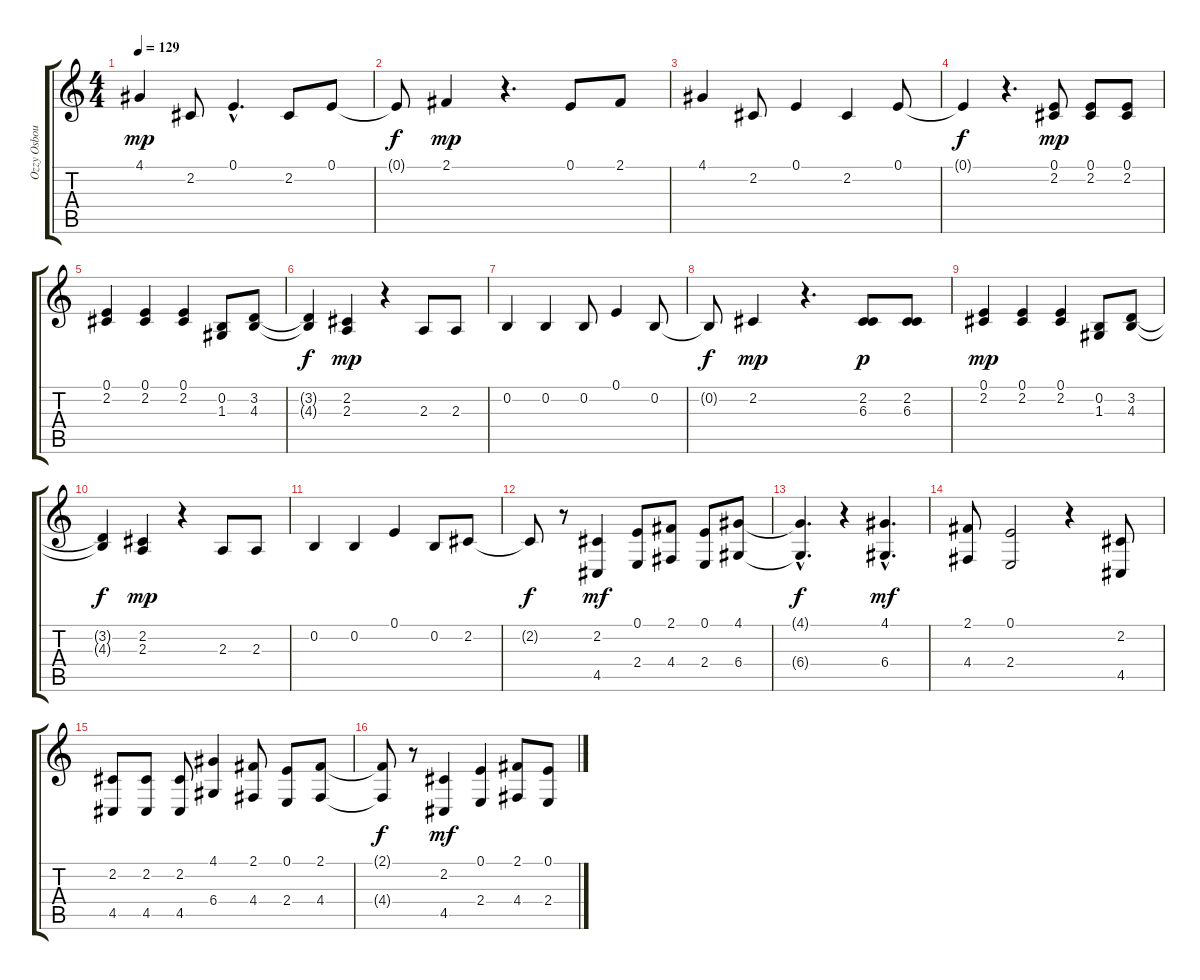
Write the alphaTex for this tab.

\track ("Ozzy Osbourne" "Ozzy Osbou") {instrument synthvoice}
\staff {score tabs}
\tuning (E4 B3 G3 D3 A2 E2) {hide}
\ts (4 4)
\tempo 129
\clef g2
\ks c
4.1.4{dy mp} 2.2.8 0.1{hac}.4{d} 2.2.8 0.1.8 |
0.1{t}.8{dy f} 2.1.4{dy mp} r.4{d} 0.1.8 2.1.8 |
4.1.4 2.2.8 0.1.4 2.2.4 0.1.8 |
0.1{t}.4{dy f} r.4{d} (0.1 2.2).8{dy mp} (0.1 2.2).8 (0.1 2.2).8 |
(0.1 2.2).4 (0.1 2.2).4 (0.1 2.2).4 (0.2 1.3).8 (3.2 4.3).8 |
(3.2{t} 4.3{t}).4{dy f} (2.2 2.3).4{dy mp} r.4 2.3.8 2.3.8 |
0.2.4 0.2.4 0.2.8 0.1.4 0.2.8 |
0.2{t}.8{dy f} 2.2.4{dy mp} r.4{d} (2.2 6.3).8{dy p} (2.2 6.3).8 |
(0.1 2.2).4{dy mp} (0.1 2.2).4 (0.1 2.2).4 (0.2 1.3).8 (3.2 4.3).8 |
(3.2{t} 4.3{t}).4{dy f} (2.2 2.3).4{dy mp} r.4 2.3.8 2.3.8 |
0.2.4 0.2.4 0.1.4 0.2.8 2.2.8 |
2.2{t}.8{dy f} r.8 (2.2 4.5).4{dy mf} (0.1 2.4).8 (2.1 4.4).8 (0.1 2.4).8 (4.1 6.4).8 |
(4.1{hac t} 6.4{hac t}).4{d dy f} r.4 (4.1{hac} 6.4{hac}).4{d dy mf} |
(2.1 4.4).8 (0.1 2.4).2 r.4 (2.2 4.5).8 |
(2.2 4.5).8 (2.2 4.5).8 (2.2 4.5).8 (4.1 6.4).4 (2.1 4.4).8 (0.1 2.4).8 (2.1 4.4).8 |
(2.1{t} 4.4{t}).8{dy f} r.8 (2.2 4.5).4{dy mf} (0.1 2.4).4 (2.1 4.4).8 (0.1 2.4).8
